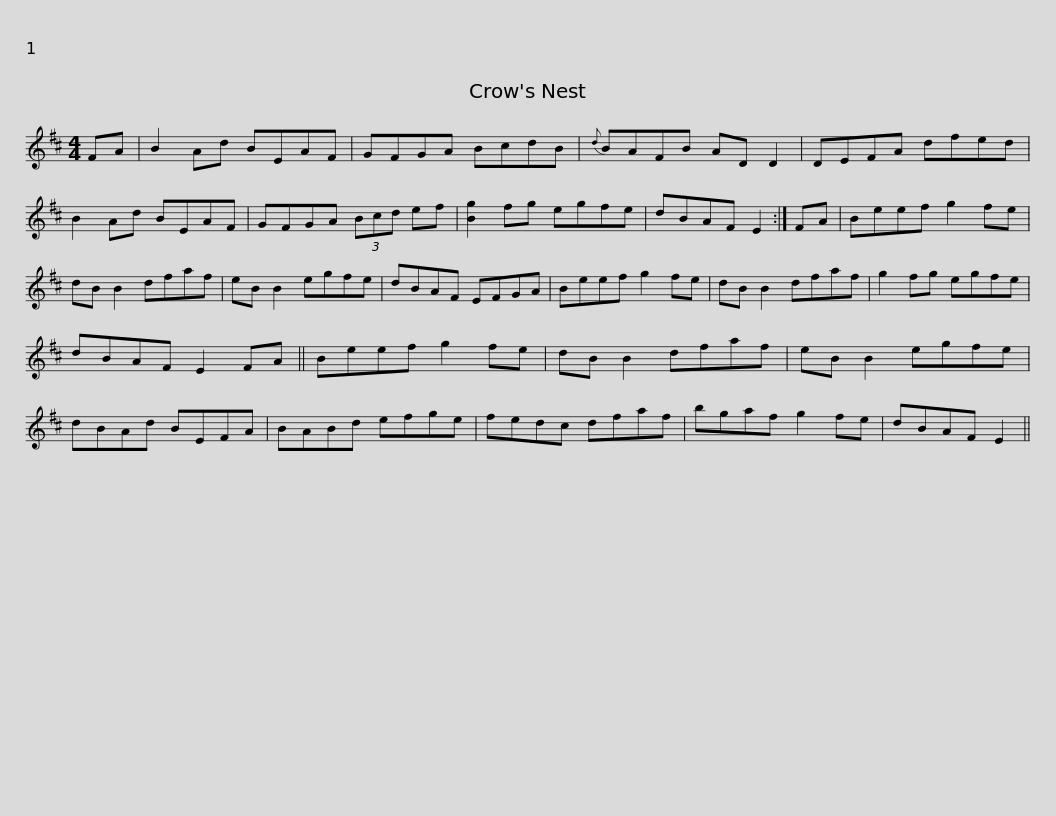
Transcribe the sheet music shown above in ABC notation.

X:1
L:1/8
M:4/4
I:linebreak $
K:D
V:1 treble
V:1
 FA | B2 Ad BEAF | GFGA BcdB |{d} BAFB AD D2 | DEFA dfed | %5
 B2 Ad BEAF |$ GFGA (3Bcd ef | [Bg]2 fg egfe | dBAF E2 :| FA | %10
 Beef g2 fe | dB B2 dfaf | eB B2 egfe |$ dBAF EFGA | Beef g2 fe | %15
 dB B2 dfaf | g2 fg egfe | dBAF E2 FA || Beef g2 fe |$ dB B2 dfaf | %20
 eB B2 egfe | dBAd BEFA | BABd efge | fedc dfaf | bgaf g2 fe |$ %25
 dBAF E2 || %26
